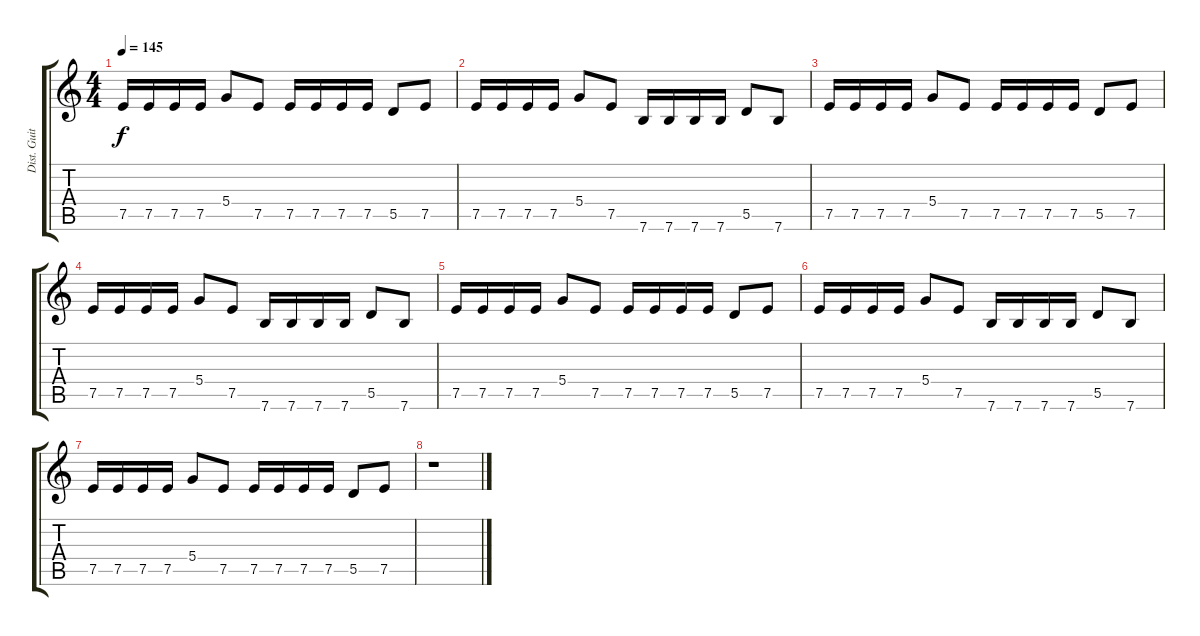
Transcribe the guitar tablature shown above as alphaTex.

\track ("Dist. Guitar 2" "Dist. Guit") {instrument overdrivenguitar}
\staff {score tabs}
\tuning (E4 B3 G3 D3 A2 E2) {hide}
\ts (4 4)
\tempo 145
\clef g2
\ks c
7.5.16{dy f} 7.5.16 7.5.16 7.5.16 5.4.8 7.5.8 7.5.16 7.5.16 7.5.16 7.5.16 5.5.8 7.5.8 |
7.5.16 7.5.16 7.5.16 7.5.16 5.4.8 7.5.8 7.6.16 7.6.16 7.6.16 7.6.16 5.5.8 7.6.8 |
7.5.16 7.5.16 7.5.16 7.5.16 5.4.8 7.5.8 7.5.16 7.5.16 7.5.16 7.5.16 5.5.8 7.5.8 |
7.5.16 7.5.16 7.5.16 7.5.16 5.4.8 7.5.8 7.6.16 7.6.16 7.6.16 7.6.16 5.5.8 7.6.8 |
7.5.16 7.5.16 7.5.16 7.5.16 5.4.8 7.5.8 7.5.16 7.5.16 7.5.16 7.5.16 5.5.8 7.5.8 |
7.5.16 7.5.16 7.5.16 7.5.16 5.4.8 7.5.8 7.6.16 7.6.16 7.6.16 7.6.16 5.5.8 7.6.8 |
7.5.16 7.5.16 7.5.16 7.5.16 5.4.8 7.5.8 7.5.16 7.5.16 7.5.16 7.5.16 5.5.8 7.5.8 |
r.1
